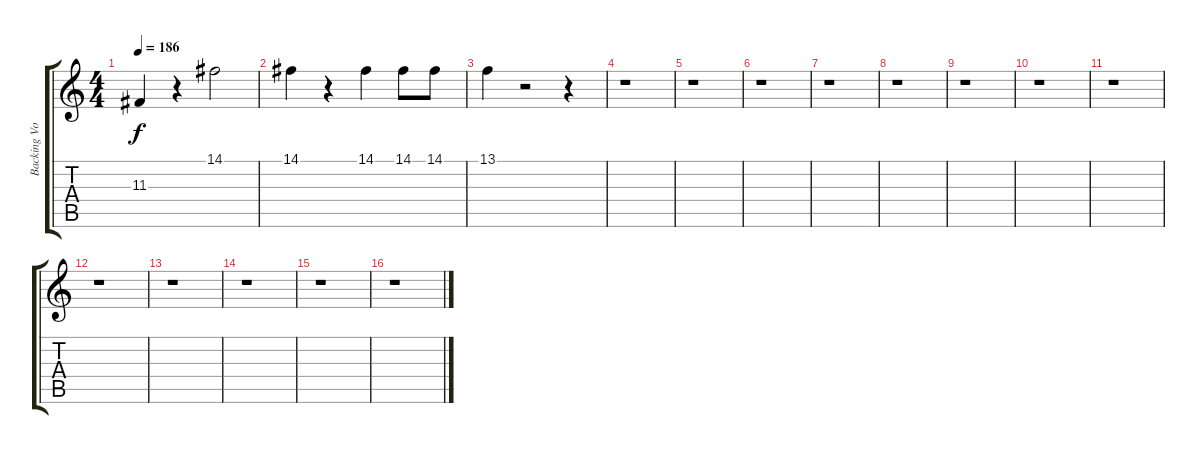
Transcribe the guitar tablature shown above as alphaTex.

\track ("Backing Vocals" "Backing Vo") {instrument tuba}
\staff {score tabs}
\tuning (E4 B3 G3 D3 A2 E2) {hide}
\ts (4 4)
\tempo 186
\clef g2
\ks c
11.3.4{dy f} r.4 14.1.2 |
14.1.4 r.4 14.1.4 14.1.8 14.1.8 |
13.1.4 r.2 r.4 |
r.1 |
r.1 |
r.1 |
r.1 |
r.1 |
r.1 |
r.1 |
r.1 |
r.1 |
r.1 |
r.1 |
r.1 |
r.1
